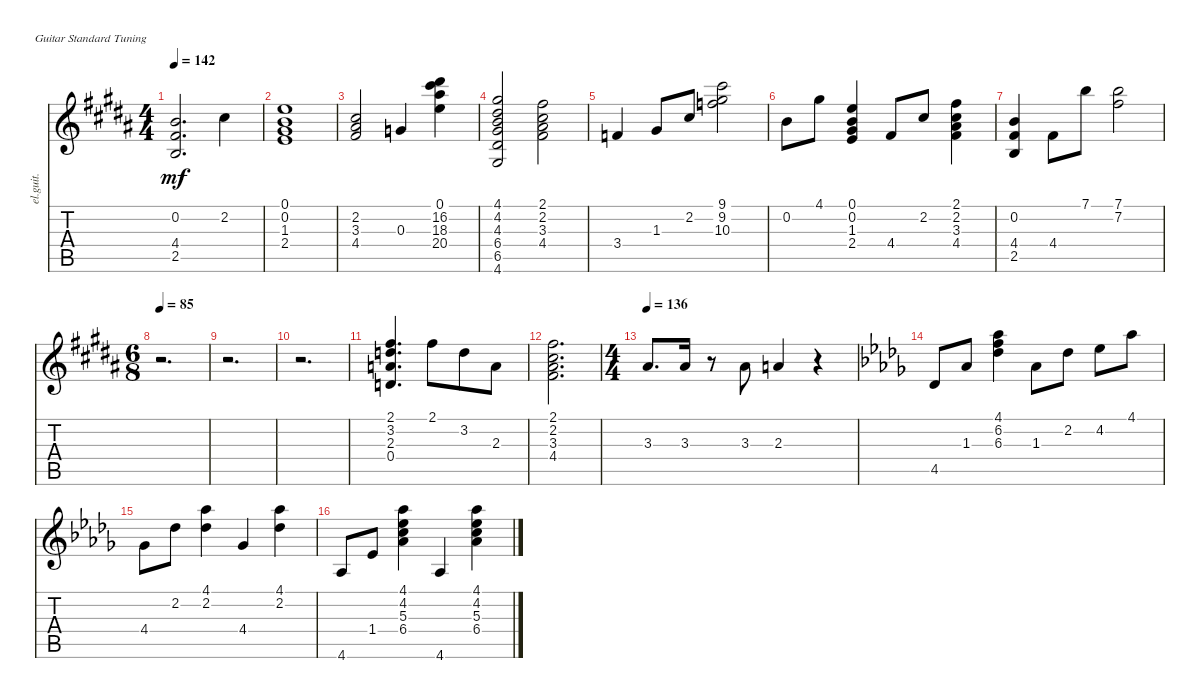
\bracketExtendMode nobrackets
\track ("Electric Guitar 1" "el.guit.") {instrument electricguitarclean}
\staff {score tabs}
\tuning (E4 B3 G3 D3 A2 E2)
\ts (4 4)
\tempo 142
\clef g2
\ks g#minor
(4.4{acc #} 2.5{acc forcenatural} 0.2{acc forcenatural}).2{d dy mf beam Up} 2.2{acc #}.4{beam Down} |
(0.2{acc forcenatural} 2.4{acc forcenatural} 1.3{acc #} 0.1{acc forcenatural}).1{beam Up} |
(3.3{acc #} 4.4{acc #} 2.2{acc #}).2{beam Up} 0.3{acc forcenatural}.4{beam Up} (0.1{acc forcenatural} 20.4{acc #} 18.3{acc #} 16.2{acc #}).4{beam Down} |
(4.6{acc #} 6.5{acc #} 6.4{acc #} 4.3{acc forcenatural} 4.2{acc #} 4.1{acc #}).2{beam Up} (4.4{acc #} 2.2{acc #} 3.3{acc #} 2.1{acc #}).2{beam Down} |
3.4{acc forcenatural}.4{beam Up} 1.3{acc #}.8{beam Up} 2.2{acc #}.8{beam Up} (9.2{acc #} 10.3{acc forcenatural} 9.1{acc #}).2{beam Down} |
0.2{acc forcenatural}.8{beam Down} 4.1{acc #}.8{beam Down} (2.4{acc forcenatural} 0.2{acc forcenatural} 1.3{acc #} 0.1{acc forcenatural}).4{beam Up} 4.4{acc #}.8{beam Up} 2.2{acc #}.8{beam Up} (4.4{acc #} 2.2{acc #} 3.3{acc #} 2.1{acc #}).4{beam Down} |
(2.5{acc forcenatural} 4.4{acc #} 0.2{acc forcenatural}).4{beam Up} 4.4{acc #}.8{beam Down} 7.1{acc forcenatural}.8{beam Down} (7.2{acc #} 7.1{acc forcenatural}).2{beam Down} |
\ts (6 8)
\tempo 85
r.2{d beam Down} |
r.2{d beam Down} |
r.2{d beam Down} |
(3.2{acc forcenatural} 2.3{acc forcenatural} 0.4{acc forcenatural} 2.1{acc #}).4{d beam Up} 2.1{acc #}.8{beam Down} 3.2{acc forcenatural}.8{beam Down} 2.3{acc forcenatural}.8{beam Down} |
(2.2{acc #} 4.4{acc #} 3.3{acc #} 2.1{acc #}).2{d beam Down} |
\ts (4 4)
\tempo 136
3.3{acc #}.8{d beam Up} 3.3{acc #}.16{beam Up} r.8{beam Down} 3.3{acc #}.8{beam Up} 2.3{acc forcenatural}.4{beam Up} r.4{beam Down} |
\ks db
4.5{acc b}.8{beam Up} 1.3{acc b}.8{beam Up} (6.3{acc b} 6.2{acc forcenatural} 4.1{acc b}).4{beam Down} 1.3{acc b}.8{beam Down} 2.2{acc b}.8{beam Down} 4.2{acc b}.8{beam Down} 4.1{acc b}.8{beam Down} |
4.4{acc b}.8{beam Down} 2.2{acc b}.8{beam Down} (2.2{acc b} 4.1{acc b}).4{beam Down} 4.4{acc b}.4{beam Up} (2.2{acc b} 4.1{acc b}).4{beam Down} |
4.6{acc b}.8{beam Up} 1.4{acc b}.8{beam Up} (6.4{acc b} 5.3{acc forcenatural} 4.2{acc b} 4.1{acc b}).4{beam Down} 4.6{acc b}.4{beam Up} (6.4{acc b} 5.3{acc forcenatural} 4.2{acc b} 4.1{acc b}).4{beam Down}
